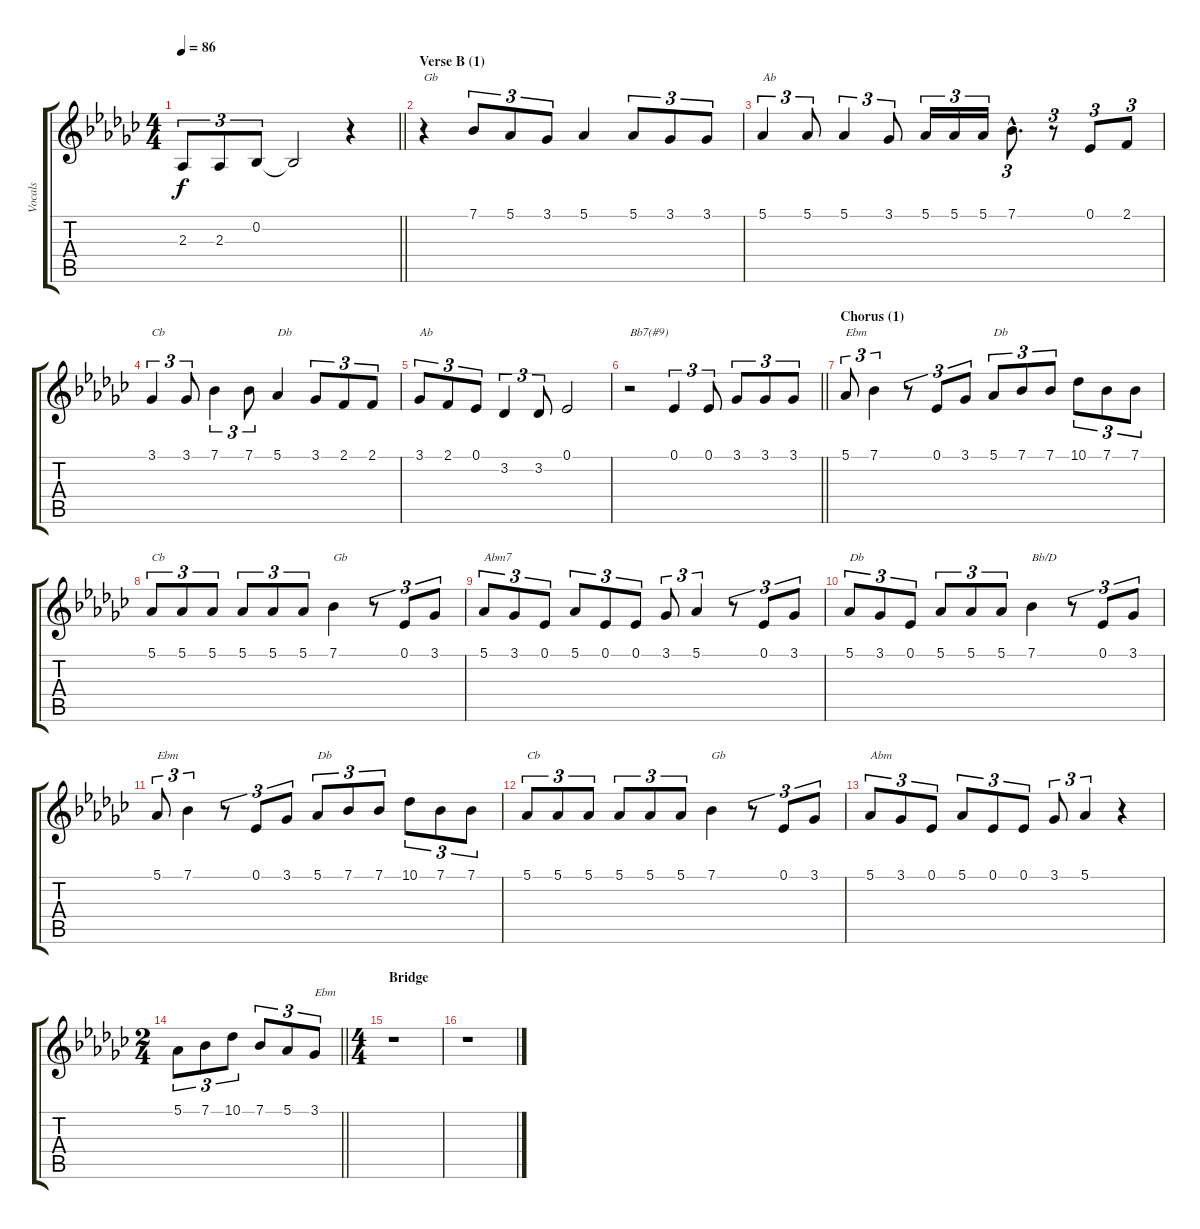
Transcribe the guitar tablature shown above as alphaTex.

\track ("Vocals" "Vocals") {instrument sopranosax}
\staff {score tabs}
\tuning (Eb4 Bb3 Gb3 Db3 Ab2 Eb2) {hide}
\ts (4 4)
\tempo 86
\clef g2
\barLineRight lightlight
\ks ebminor
2.3.8{tu (3 2) dy f} 2.3.8{tu (3 2)} 0.2.8{tu (3 2)} 0.2{t}.2 r.4 |
\section ("" "Verse B (1)")
r.4{txt "Gb"} 7.1.8{tu (3 2)} 5.1.8{tu (3 2)} 3.1.8{tu (3 2)} 5.1.4 5.1.8{tu (3 2)} 3.1.8{tu (3 2)} 3.1.8{tu (3 2)} |
5.1.4{tu (3 2) txt "Ab"} 5.1.8{tu (3 2)} 5.1.4{tu (3 2)} 3.1.8{tu (3 2)} 5.1.16{tu (3 2)} 5.1.16{tu (3 2)} 5.1.16{tu (3 2)} 7.1{hac}.8{d tu (3 2)} r.8{tu (3 2)} 0.1.8{tu (3 2)} 2.1.8{tu (3 2)} |
3.1.4{tu (3 2) txt "Cb"} 3.1.8{tu (3 2)} 7.1.4{tu (3 2)} 7.1.8{tu (3 2)} 5.1.4{txt "Db"} 3.1.8{tu (3 2)} 2.1.8{tu (3 2)} 2.1.8{tu (3 2)} |
3.1.8{tu (3 2) txt "Ab"} 2.1.8{tu (3 2)} 0.1.8{tu (3 2)} 3.2.4{tu (3 2)} 3.2.8{tu (3 2)} 0.1.2 |
\barLineRight lightlight
r.2{txt "Bb7(#9)"} 0.1.4{tu (3 2)} 0.1.8{tu (3 2)} 3.1.8{tu (3 2)} 3.1.8{tu (3 2)} 3.1.8{tu (3 2)} |
\section ("" "Chorus (1)")
5.1.8{tu (3 2) txt "Ebm"} 7.1.4{tu (3 2)} r.8{tu (3 2)} 0.1.8{tu (3 2)} 3.1.8{tu (3 2)} 5.1.8{tu (3 2) txt "Db"} 7.1.8{tu (3 2)} 7.1.8{tu (3 2)} 10.1.8{tu (3 2)} 7.1.8{tu (3 2)} 7.1.8{tu (3 2)} |
5.1.8{tu (3 2) txt "Cb"} 5.1.8{tu (3 2)} 5.1.8{tu (3 2)} 5.1.8{tu (3 2)} 5.1.8{tu (3 2)} 5.1.8{tu (3 2)} 7.1.4{txt "Gb"} r.8{tu (3 2)} 0.1.8{tu (3 2)} 3.1.8{tu (3 2)} |
5.1.8{tu (3 2) txt "Abm7"} 3.1.8{tu (3 2)} 0.1.8{tu (3 2)} 5.1.8{tu (3 2)} 0.1.8{tu (3 2)} 0.1.8{tu (3 2)} 3.1.8{tu (3 2)} 5.1.4{tu (3 2)} r.8{tu (3 2)} 0.1.8{tu (3 2)} 3.1.8{tu (3 2)} |
5.1.8{tu (3 2) txt "Db"} 3.1.8{tu (3 2)} 0.1.8{tu (3 2)} 5.1.8{tu (3 2)} 5.1.8{tu (3 2)} 5.1.8{tu (3 2)} 7.1.4{txt "Bb/D"} r.8{tu (3 2)} 0.1.8{tu (3 2)} 3.1.8{tu (3 2)} |
5.1.8{tu (3 2) txt "Ebm"} 7.1.4{tu (3 2)} r.8{tu (3 2)} 0.1.8{tu (3 2)} 3.1.8{tu (3 2)} 5.1.8{tu (3 2) txt "Db"} 7.1.8{tu (3 2)} 7.1.8{tu (3 2)} 10.1.8{tu (3 2)} 7.1.8{tu (3 2)} 7.1.8{tu (3 2)} |
5.1.8{tu (3 2) txt "Cb"} 5.1.8{tu (3 2)} 5.1.8{tu (3 2)} 5.1.8{tu (3 2)} 5.1.8{tu (3 2)} 5.1.8{tu (3 2)} 7.1.4{txt "Gb"} r.8{tu (3 2)} 0.1.8{tu (3 2)} 3.1.8{tu (3 2)} |
5.1.8{tu (3 2) txt "Abm"} 3.1.8{tu (3 2)} 0.1.8{tu (3 2)} 5.1.8{tu (3 2)} 0.1.8{tu (3 2)} 0.1.8{tu (3 2)} 3.1.8{tu (3 2)} 5.1.4{tu (3 2)} r.4 |
\ts (2 4)
\barLineRight lightlight
5.1.8{tu (3 2)} 7.1.8{tu (3 2)} 10.1.8{tu (3 2)} 7.1.8{tu (3 2)} 5.1.8{tu (3 2)} 3.1.8{tu (3 2) txt "Ebm"} |
\ts (4 4)
\section ("" "Bridge")
r.1 |
r.1
